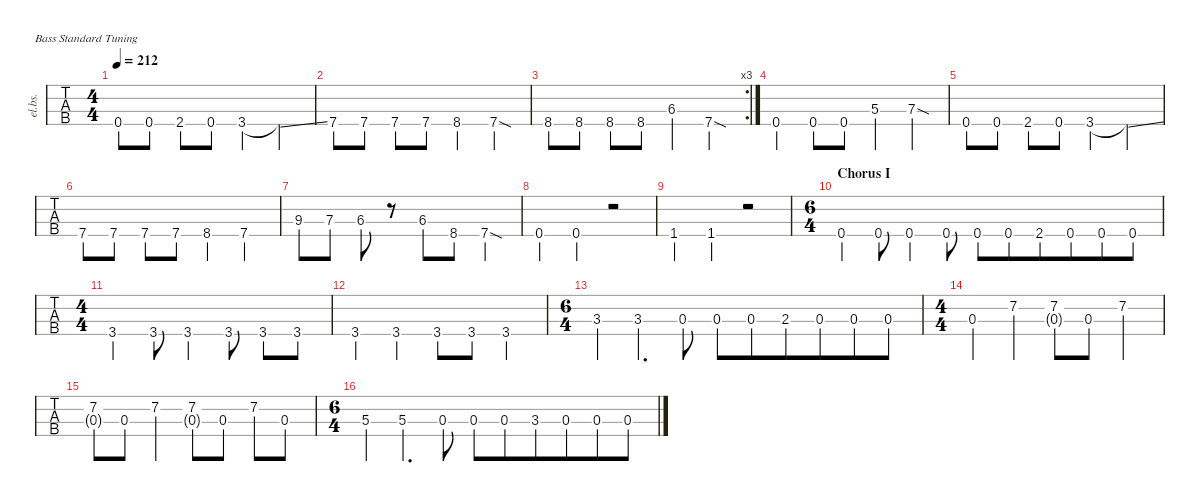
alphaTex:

\defaultSystemsLayout 4
\hideDynamics
\bracketExtendMode nobrackets
\track ("Bass" "el.bs.") {defaultSystemsLayout 4 multiBarRest instrument electricbassfinger}
\staff {tabs}
\tuning (G2 D2 A1 E1)
\ts (4 4)
\tempo 212
\clef f4
\ks c
0.4.8{dy f} 0.4.8 2.4{acc #}.8 0.4.8 3.4.4 3.4{ss t}.4 |
7.4.8 7.4.8 7.4.8 7.4.8 8.4{ac}.4 7.4{sod}.4 |
\rc 3
8.4.8 8.4.8 8.4.8 8.4.8 6.3{ac acc #}.4 7.4{sod}.4 |
0.4{ac}.4 0.4.8 0.4.8 5.3{ac}.4 7.3{sod ac}.4 |
0.4.8 0.4.8 2.4{acc #}.8 0.4.8 3.4.4 3.4{ss t}.4 |
7.4.8 7.4.8 7.4.8 7.4.8 8.4{ac}.4 7.4.4 |
9.3{acc #}.8 7.3.8 6.3{acc #}.8 r.8 6.3{acc #}.8 8.4.8 7.4{sod}.4 |
0.4{ac st}.4 0.4{ac}.4 r.2 |
1.4{ac st}.4 1.4{ac}.4 r.2 |
\ts (6 4)
\beaming (8 6 6)
\section ("" "Chorus I")
0.4{ac}.4 0.4.8 0.4{ac}.4 0.4.8 0.4.8 0.4.8 2.4{acc #}.8 0.4.8 0.4.8 0.4.8 |
\ts (4 4)
\beaming (8 2 2 2 2)
3.4{ac}.4 3.4.8 3.4{ac}.4 3.4.8 3.4.8 3.4.8 |
3.4.4 3.4{ac}.4 3.4.8 3.4.8 3.4{ac}.4 |
\ts (6 4)
\beaming (8 6 6)
3.3.4 3.3{ac}.4{d} 0.3.8 0.3.8 0.3.8 2.3.8 0.3.8 0.3.8 0.3.8 |
\ts (4 4)
\beaming (8 2 2 2 2)
0.3.4 7.2{ac}.4 (0.3{g} 7.2).8 0.3.8 7.2{ac}.4 |
(7.2 0.3{g}).8 0.3.8 7.2{ac}.4 (7.2 0.3{g}).8 0.3.8 7.2{ac}.8 0.3.8 |
\ts (6 4)
\beaming (8 6 6)
5.3{ac}.4 5.3{ac}.4{d} 0.3.8 0.3.8 0.3.8 3.3.8 0.3.8 0.3.8 0.3.8
